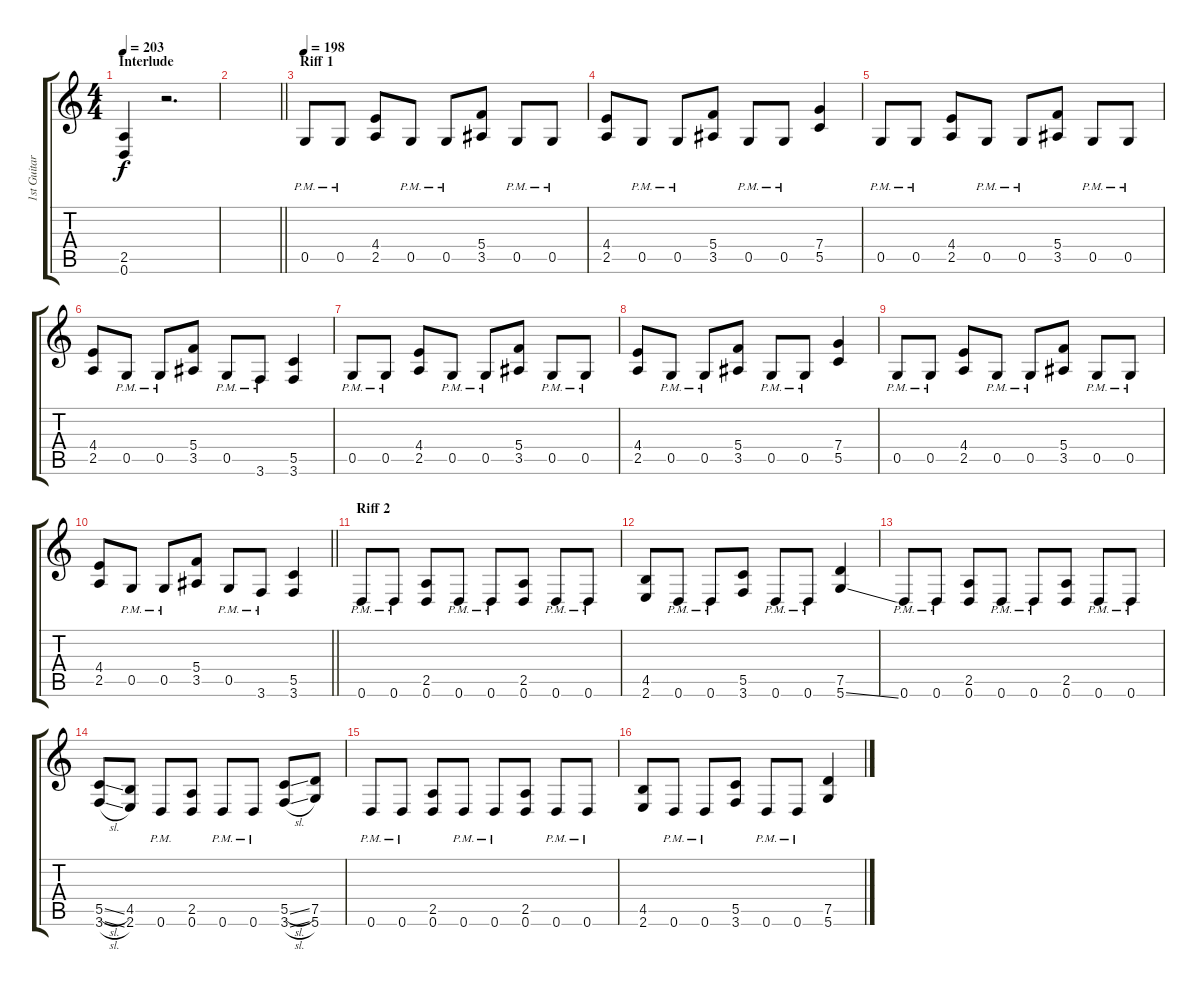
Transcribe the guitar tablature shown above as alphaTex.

\track ("1st Guitar" "1st Guitar") {instrument overdrivenguitar}
\staff {score tabs}
\tuning (D4 A3 F3 C3 G2 D2) {hide}
\ts (4 4)
\section ("" "Interlude")
\tempo 203
\clef g2
\ks c
(2.5 0.6).4{dy f} r.2{d} |
\barLineRight lightlight
|
\section ("" "Riff 1")
\tempo 198
0.5{pm}.8 0.5{pm}.8 (4.4 2.5).8 0.5{pm}.8 0.5{pm}.8 (5.4 3.5).8 0.5{pm}.8 0.5{pm}.8 |
(4.4 2.5).8 0.5{pm}.8 0.5{pm}.8 (5.4 3.5).8 0.5{pm}.8 0.5{pm}.8 (7.4 5.5).4 |
0.5{pm}.8 0.5{pm}.8 (4.4 2.5).8 0.5{pm}.8 0.5{pm}.8 (5.4 3.5).8 0.5{pm}.8 0.5{pm}.8 |
(4.4 2.5).8 0.5{pm}.8 0.5{pm}.8 (5.4 3.5).8 0.5{pm}.8 3.6{pm}.8 (5.5 3.6).4 |
0.5{pm}.8 0.5{pm}.8 (4.4 2.5).8 0.5{pm}.8 0.5{pm}.8 (5.4 3.5).8 0.5{pm}.8 0.5{pm}.8 |
(4.4 2.5).8 0.5{pm}.8 0.5{pm}.8 (5.4 3.5).8 0.5{pm}.8 0.5{pm}.8 (7.4 5.5).4 |
0.5{pm}.8 0.5{pm}.8 (4.4 2.5).8 0.5{pm}.8 0.5{pm}.8 (5.4 3.5).8 0.5{pm}.8 0.5{pm}.8 |
\barLineRight lightlight
(4.4 2.5).8 0.5{pm}.8 0.5{pm}.8 (5.4 3.5).8 0.5{pm}.8 3.6{pm}.8 (5.5 3.6).4 |
\section ("" "Riff 2")
0.6{pm}.8 0.6{pm}.8 (2.5 0.6).8 0.6{pm}.8 0.6{pm}.8 (2.5 0.6).8 0.6{pm}.8 0.6{pm}.8 |
(4.5 2.6).8 0.6{pm}.8 0.6{pm}.8 (5.5 3.6).8 0.6{pm}.8 0.6{pm}.8 (7.5 5.6{ss}).4 |
0.6{pm}.8 0.6{pm}.8 (2.5 0.6).8 0.6{pm}.8 0.6{pm}.8 (2.5 0.6).8 0.6{pm}.8 0.6{pm}.8 |
(5.5{sl} 3.6{sl}).8 (4.5 2.6).8 0.6{pm}.8 (2.5 0.6).8 0.6{pm}.8 0.6{pm}.8 (5.5{sl} 3.6{sl}).8 (7.5 5.6).8 |
0.6{pm}.8 0.6{pm}.8 (2.5 0.6).8 0.6{pm}.8 0.6{pm}.8 (2.5 0.6).8 0.6{pm}.8 0.6{pm}.8 |
(4.5 2.6).8 0.6{pm}.8 0.6{pm}.8 (5.5 3.6).8 0.6{pm}.8 0.6{pm}.8 (7.5 5.6{ss}).4
